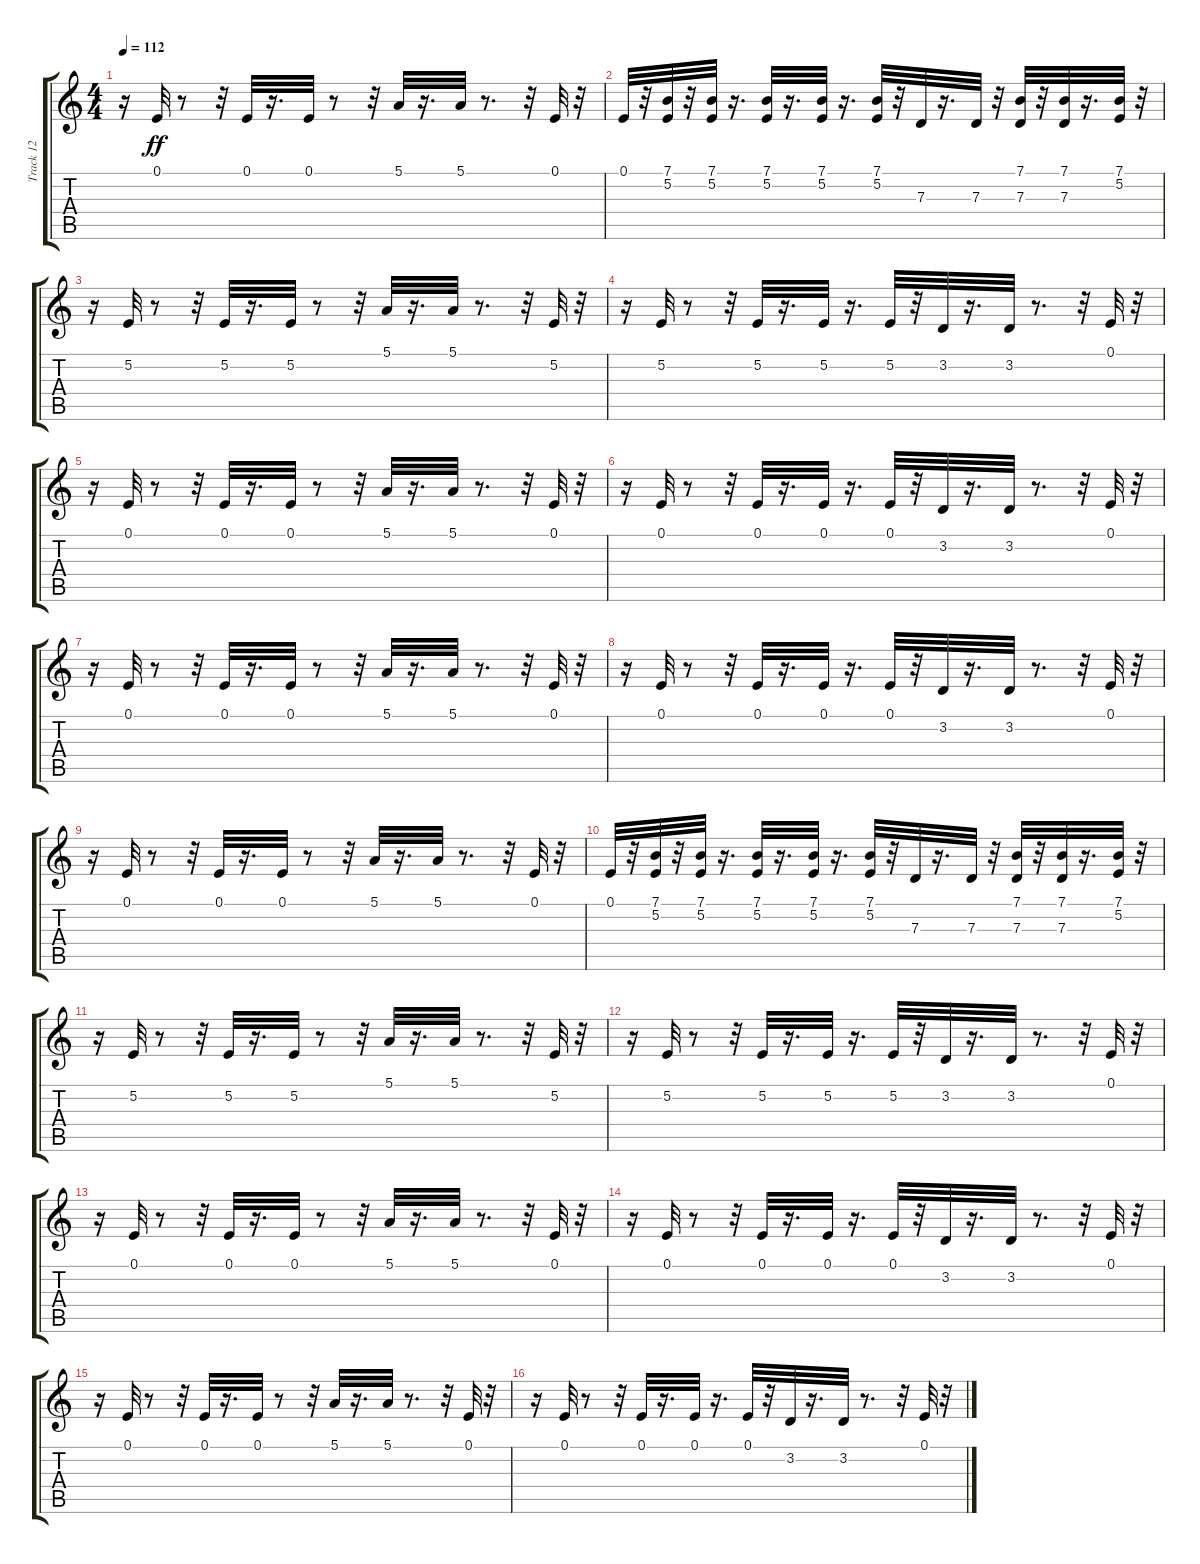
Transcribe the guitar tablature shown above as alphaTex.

\track ("Track 12" "Track 12") {instrument lead2sawtooth}
\staff {score tabs}
\tuning (E4 B3 G3 D3 A2 E2) {hide}
\ts (4 4)
\tempo 112
\clef g2
\ks c
r.16{dy ff} 0.1.32 r.8 r.32 0.1.32 r.16{d} 0.1.32 r.8 r.32 5.1.32 r.16{d} 5.1.32 r.8{d} r.32 0.1.32 r.32 |
0.1.32 r.32 (7.1 5.2).32 r.32 (7.1 5.2).32 r.16{d} (7.1 5.2).32 r.16{d} (7.1 5.2).32 r.16{d} (7.1 5.2).32 r.32 7.3.32 r.16{d} 7.3.32 r.32 (7.1 7.3).32 r.32 (7.1 7.3).32 r.16{d} (7.1 5.2).32 r.32 |
r.16 5.2.32 r.8 r.32 5.2.32 r.16{d} 5.2.32 r.8 r.32 5.1.32 r.16{d} 5.1.32 r.8{d} r.32 5.2.32 r.32 |
r.16 5.2.32 r.8 r.32 5.2.32 r.16{d} 5.2.32 r.16{d} 5.2.32 r.32 3.2.32 r.16{d} 3.2.32 r.8{d} r.32 0.1.32 r.32 |
r.16 0.1.32 r.8 r.32 0.1.32 r.16{d} 0.1.32 r.8 r.32 5.1.32 r.16{d} 5.1.32 r.8{d} r.32 0.1.32 r.32 |
r.16 0.1.32 r.8 r.32 0.1.32 r.16{d} 0.1.32 r.16{d} 0.1.32 r.32 3.2.32 r.16{d} 3.2.32 r.8{d} r.32 0.1.32 r.32 |
r.16 0.1.32 r.8 r.32 0.1.32 r.16{d} 0.1.32 r.8 r.32 5.1.32 r.16{d} 5.1.32 r.8{d} r.32 0.1.32 r.32 |
r.16 0.1.32 r.8 r.32 0.1.32 r.16{d} 0.1.32 r.16{d} 0.1.32 r.32 3.2.32 r.16{d} 3.2.32 r.8{d} r.32 0.1.32 r.32 |
r.16 0.1.32 r.8 r.32 0.1.32 r.16{d} 0.1.32 r.8 r.32 5.1.32 r.16{d} 5.1.32 r.8{d} r.32 0.1.32 r.32 |
0.1.32 r.32 (7.1 5.2).32 r.32 (7.1 5.2).32 r.16{d} (7.1 5.2).32 r.16{d} (7.1 5.2).32 r.16{d} (7.1 5.2).32 r.32 7.3.32 r.16{d} 7.3.32 r.32 (7.1 7.3).32 r.32 (7.1 7.3).32 r.16{d} (7.1 5.2).32 r.32 |
r.16 5.2.32 r.8 r.32 5.2.32 r.16{d} 5.2.32 r.8 r.32 5.1.32 r.16{d} 5.1.32 r.8{d} r.32 5.2.32 r.32 |
r.16 5.2.32 r.8 r.32 5.2.32 r.16{d} 5.2.32 r.16{d} 5.2.32 r.32 3.2.32 r.16{d} 3.2.32 r.8{d} r.32 0.1.32 r.32 |
r.16 0.1.32 r.8 r.32 0.1.32 r.16{d} 0.1.32 r.8 r.32 5.1.32 r.16{d} 5.1.32 r.8{d} r.32 0.1.32 r.32 |
r.16 0.1.32 r.8 r.32 0.1.32 r.16{d} 0.1.32 r.16{d} 0.1.32 r.32 3.2.32 r.16{d} 3.2.32 r.8{d} r.32 0.1.32 r.32 |
r.16 0.1.32 r.8 r.32 0.1.32 r.16{d} 0.1.32 r.8 r.32 5.1.32 r.16{d} 5.1.32 r.8{d} r.32 0.1.32 r.32 |
r.16 0.1.32 r.8 r.32 0.1.32 r.16{d} 0.1.32 r.16{d} 0.1.32 r.32 3.2.32 r.16{d} 3.2.32 r.8{d} r.32 0.1.32 r.32
